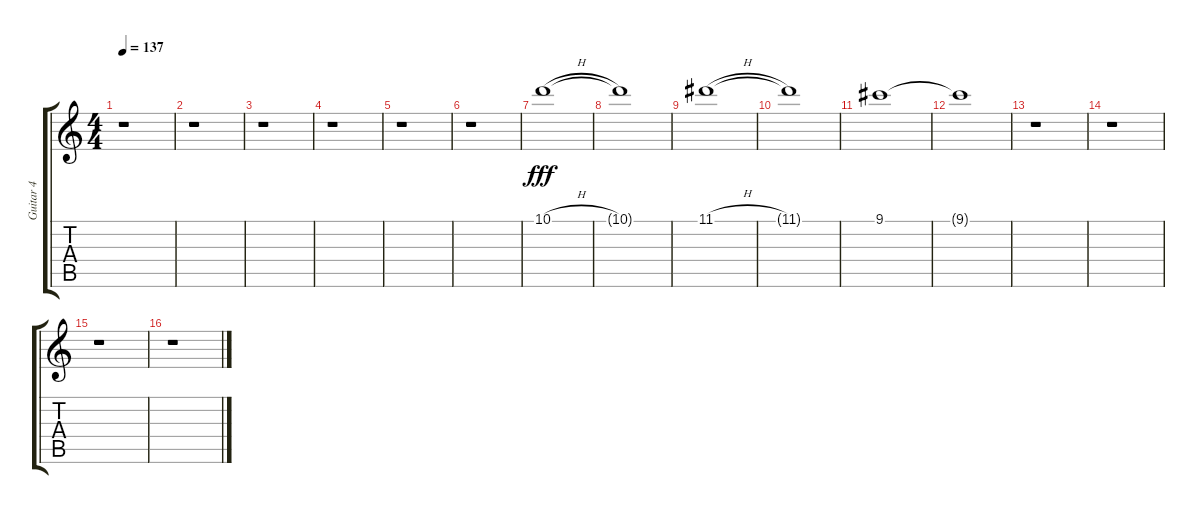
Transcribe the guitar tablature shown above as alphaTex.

\track ("Guitar 4" "Guitar 4") {instrument distortionguitar}
\staff {score tabs}
\tuning (E4 B3 G3 D3 A2 E2) {hide}
\ts (4 4)
\tempo 137
\clef g2
\ks c
r.1{dy fff} |
r.1 |
r.1 |
r.1 |
r.1 |
r.1 |
10.1{h}.1 |
10.1{t}.1 |
11.1{h}.1 |
11.1{t}.1 |
9.1.1 |
9.1{t}.1 |
r.1 |
r.1 |
r.1 |
r.1
